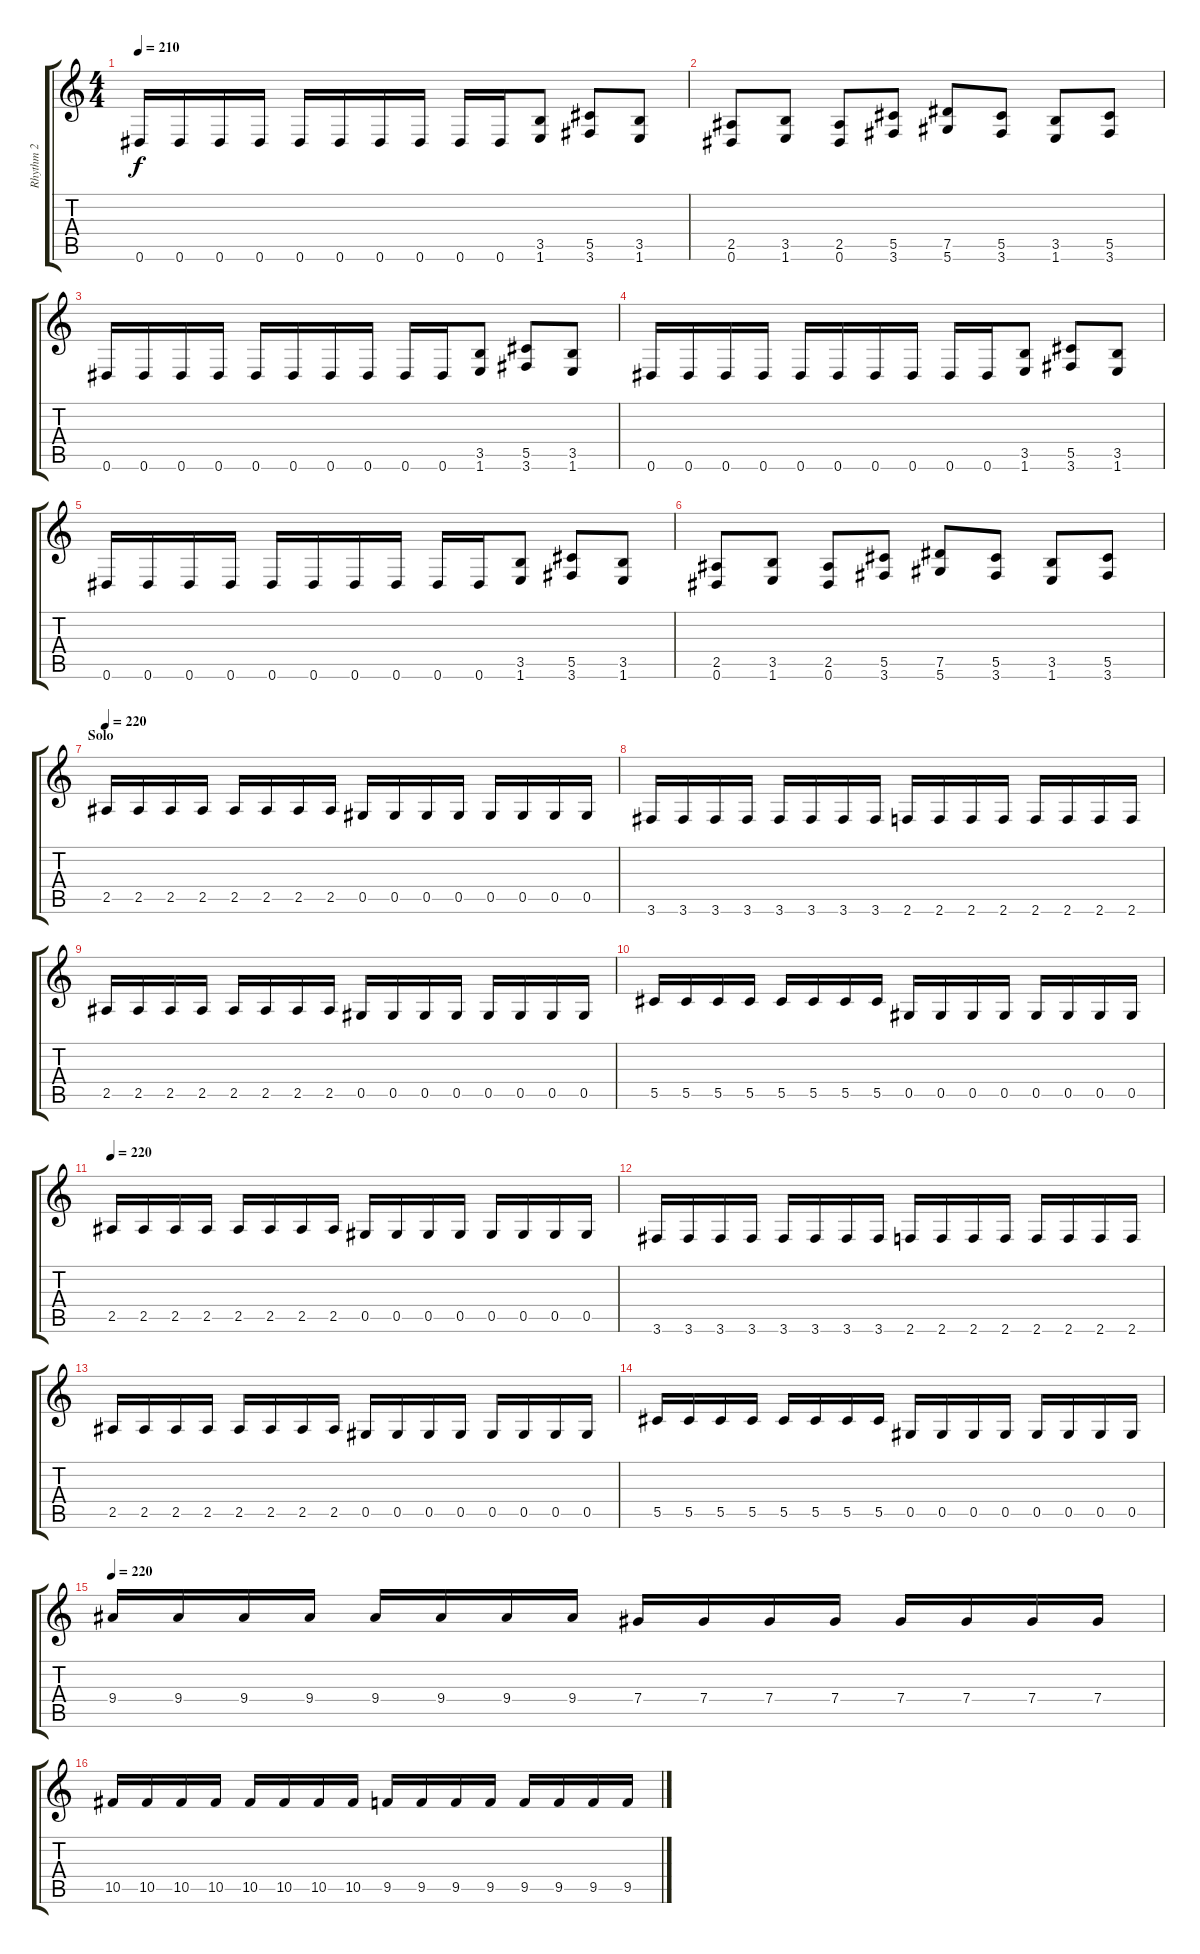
\track ("Rhythm 2" "Rhythm 2") {instrument distortionguitar}
\staff {score tabs}
\tuning (Eb4 Bb3 Gb3 Db3 Ab2 Eb2) {hide}
\ts (4 4)
\tempo 210
\clef g2
\ks c
0.6.16{dy f} 0.6.16 0.6.16 0.6.16 0.6.16 0.6.16 0.6.16 0.6.16 0.6.16 0.6.16 (3.5 1.6).8 (5.5 3.6).8 (3.5 1.6).8 |
(2.5 0.6).8 (3.5 1.6).8 (2.5 0.6).8 (5.5 3.6).8 (7.5 5.6).8 (5.5 3.6).8 (3.5 1.6).8 (5.5 3.6).8 |
0.6.16 0.6.16 0.6.16 0.6.16 0.6.16 0.6.16 0.6.16 0.6.16 0.6.16 0.6.16 (3.5 1.6).8 (5.5 3.6).8 (3.5 1.6).8 |
0.6.16 0.6.16 0.6.16 0.6.16 0.6.16 0.6.16 0.6.16 0.6.16 0.6.16 0.6.16 (3.5 1.6).8 (5.5 3.6).8 (3.5 1.6).8 |
0.6.16 0.6.16 0.6.16 0.6.16 0.6.16 0.6.16 0.6.16 0.6.16 0.6.16 0.6.16 (3.5 1.6).8 (5.5 3.6).8 (3.5 1.6).8 |
(2.5 0.6).8 (3.5 1.6).8 (2.5 0.6).8 (5.5 3.6).8 (7.5 5.6).8 (5.5 3.6).8 (3.5 1.6).8 (5.5 3.6).8 |
\section ("" "Solo")
\tempo 220
2.5.16 2.5.16 2.5.16 2.5.16 2.5.16 2.5.16 2.5.16 2.5.16 0.5.16 0.5.16 0.5.16 0.5.16 0.5.16 0.5.16 0.5.16 0.5.16 |
3.6.16 3.6.16 3.6.16 3.6.16 3.6.16 3.6.16 3.6.16 3.6.16 2.6.16 2.6.16 2.6.16 2.6.16 2.6.16 2.6.16 2.6.16 2.6.16 |
2.5.16 2.5.16 2.5.16 2.5.16 2.5.16 2.5.16 2.5.16 2.5.16 0.5.16 0.5.16 0.5.16 0.5.16 0.5.16 0.5.16 0.5.16 0.5.16 |
5.5.16 5.5.16 5.5.16 5.5.16 5.5.16 5.5.16 5.5.16 5.5.16 0.5.16 0.5.16 0.5.16 0.5.16 0.5.16 0.5.16 0.5.16 0.5.16 |
\tempo 220
2.5.16 2.5.16 2.5.16 2.5.16 2.5.16 2.5.16 2.5.16 2.5.16 0.5.16 0.5.16 0.5.16 0.5.16 0.5.16 0.5.16 0.5.16 0.5.16 |
3.6.16 3.6.16 3.6.16 3.6.16 3.6.16 3.6.16 3.6.16 3.6.16 2.6.16 2.6.16 2.6.16 2.6.16 2.6.16 2.6.16 2.6.16 2.6.16 |
2.5.16 2.5.16 2.5.16 2.5.16 2.5.16 2.5.16 2.5.16 2.5.16 0.5.16 0.5.16 0.5.16 0.5.16 0.5.16 0.5.16 0.5.16 0.5.16 |
5.5.16 5.5.16 5.5.16 5.5.16 5.5.16 5.5.16 5.5.16 5.5.16 0.5.16 0.5.16 0.5.16 0.5.16 0.5.16 0.5.16 0.5.16 0.5.16 |
\tempo 220
9.4.16 9.4.16 9.4.16 9.4.16 9.4.16 9.4.16 9.4.16 9.4.16 7.4.16 7.4.16 7.4.16 7.4.16 7.4.16 7.4.16 7.4.16 7.4.16 |
10.5.16 10.5.16 10.5.16 10.5.16 10.5.16 10.5.16 10.5.16 10.5.16 9.5.16 9.5.16 9.5.16 9.5.16 9.5.16 9.5.16 9.5.16 9.5.16
